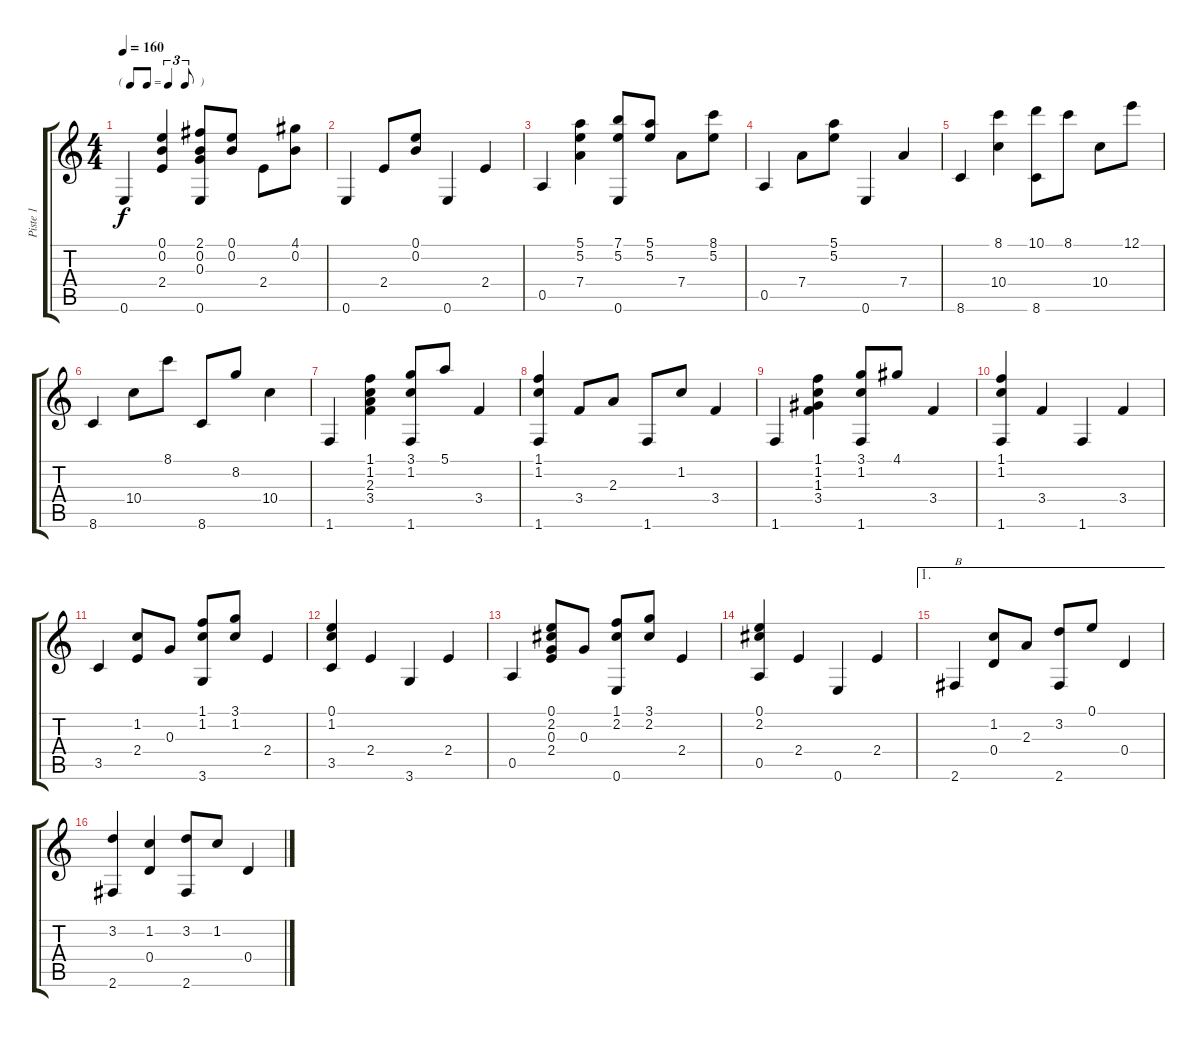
\track ("Piste 1" "Piste 1") {instrument acousticguitarnylon}
\staff {score tabs}
\tuning (E4 B3 G3 D3 A2 E2) {hide}
\ts (4 4)
\tf triplet8th
\tempo 160
\clef g2
\ks c
0.6.4{dy f} (0.1 0.2 2.4).4 (2.1 0.2 0.3 0.6).8 (0.1 0.2).8 2.4.8 (4.1 0.2).8 |
0.6.4 2.4.8 (0.1 0.2).8 0.6.4 2.4.4 |
0.5.4 (5.1 5.2 7.4).4 (7.1 5.2 0.6).8 (5.1 5.2).8 7.4.8 (8.1 5.2).8 |
0.5.4 7.4.8 (5.1 5.2).8 0.6.4 7.4.4 |
8.6.4 (8.1 10.4).4 (10.1 8.6).8 8.1.8 10.4.8 12.1.8 |
8.6.4 10.4.8 8.1.8 8.6.8 8.2.8 10.4.4 |
1.6.4 (1.1 1.2 2.3 3.4).4 (3.1 1.2 1.6).8 5.1.8 3.4.4 |
(1.1 1.2 1.6).4 3.4.8 2.3.8 1.6.8 1.2.8 3.4.4 |
1.6.4 (1.1 1.2 1.3 3.4).4 (3.1 1.2 1.6).8 4.1.8 3.4.4 |
(1.1 1.2 1.6).4 3.4.4 1.6.4 3.4.4 |
3.5.4 (1.2 2.4).8 0.3.8 (1.1 1.2 3.6).8 (3.1 1.2).8 2.4.4 |
(0.1 1.2 3.5).4 2.4.4 3.6.4 2.4.4 |
0.5.4 (0.1 2.2 0.3 2.4).8 0.3.8 (1.1 2.2 0.6).8 (3.1 2.2).8 2.4.4 |
(0.1 2.2 0.5).4 2.4.4 0.6.4 2.4.4 |
\ae 1
2.6.4{txt "B"} (1.2 0.4).8 2.3.8 (3.2 2.6).8 0.1.8 0.4.4 |
(3.2 2.6).4 (1.2 0.4).4 (3.2 2.6).8 1.2.8 0.4.4
